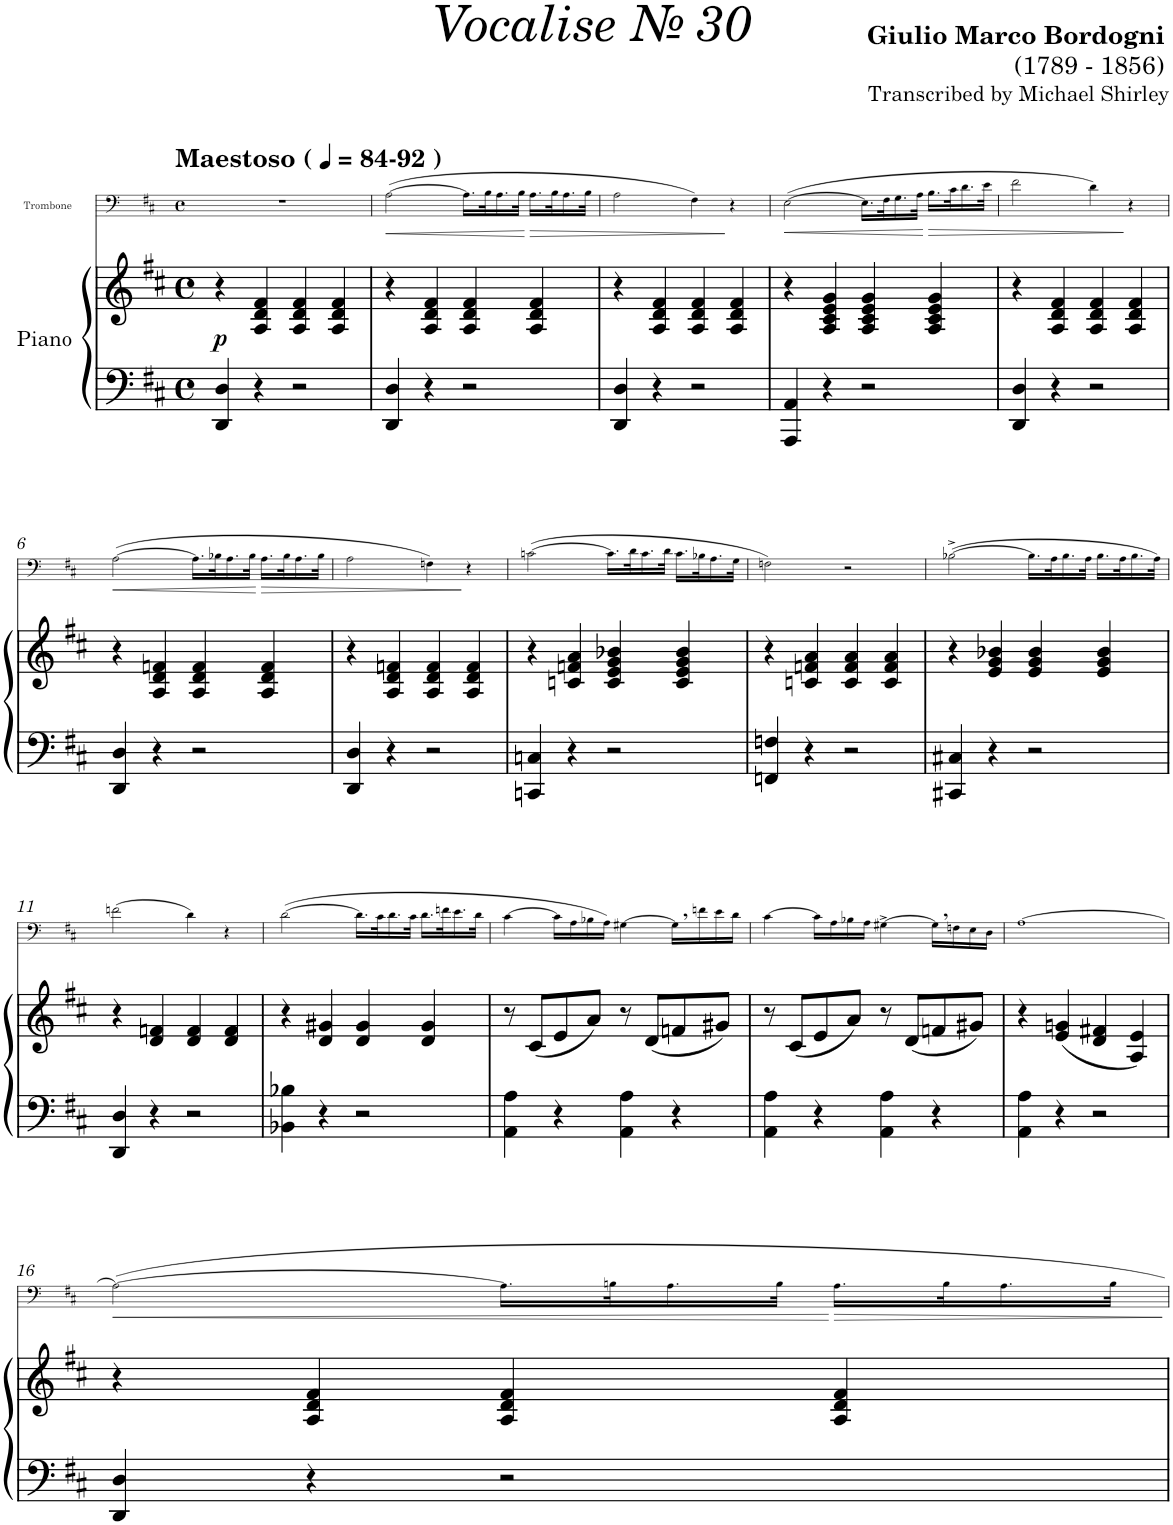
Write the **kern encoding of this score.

**kern	**kern	**dynam	**kern	**dynam
*part2	*part2	*part2	*part1	*part1
*staff3	*staff2	*staff2/3	*staff1	*staff1
*I"Piano	*	*	*I"Trombone	*
*I'Pno	*	*	*I'Trb	*
*	*	*	*stria5	*
*clefF4	*clefG2	*	*clefF4	*
*k[f#c#]	*k[f#c#]	*	*k[f#c#]	*
*M4/4	*M4/4	*	*M4/4	*
*met(c)	*met(c)	*	*met(c)	*
*MM84	*MM84	*	*MM84	*
=1	=1	=1	=1	=1
!	!	!	!LO:TX:a:B:t=Maestoso (	!
!	!	!	!LO:TX:a:B:t=-92 )	!
!	!	!LO:DY:b	!	!
4DD/ 4D/	4r	p	1r	.
4r	4A/ 4d/ 4f#/	.	.	.
2r	4A/ 4d/ 4f#/	.	.	.
.	4A/ 4d/ 4f#/	.	.	.
=2	=2	=2	=2	=2
!	!	!	!	!LO:HP:b
4DD/ 4D/	4r	.	(>[>2A\	<
4r	4A/ 4d/ 4f#/	.	.	.
2r	4A/ 4d/ 4f#/	.	16.A\LL]	.
.	.	.	32B\K	.
.	.	.	16.A\	.
.	.	.	32B\JJk	.
!	!	!	!	!LO:HP:n=1:b
.	4A/ 4d/ 4f#/	.	16.A\LL	[ >
.	.	.	32B\K	.
.	.	.	16.A\	.
.	.	.	32B\JJk	.
=3	=3	=3	=3	=3
4DD/ 4D/	4r	.	2A\	.
4r	4A/ 4d/ 4f#/	.	.	.
2r	4A/ 4d/ 4f#/	.	4F#\)	.
.	4A/ 4d/ 4f#/	.	4r	]
=4	=4	=4	=4	=4
!	!	!	!	!LO:HP:b
4AAA/ 4AA/	4r	.	(>[>2E\	<
4r	4A/ 4c#/ 4e/ 4g/	.	.	.
2r	4A/ 4c#/ 4e/ 4g/	.	16.E\LL]	.
.	.	.	32F#\K	.
.	.	.	16.G\	.
.	.	.	32A\JJk	.
!	!	!	!	!LO:HP:n=1:b
.	4A/ 4c#/ 4e/ 4g/	.	16.B\LL	[ >
.	.	.	32c#\K	.
.	.	.	16.d\	.
.	.	.	32e\JJk	.
=5	=5	=5	=5	=5
4DD/ 4D/	4r	.	2f#\	.
4r	4A/ 4d/ 4f#/	.	.	.
2r	4A/ 4d/ 4f#/	.	4d\)	.
.	4A/ 4d/ 4f#/	.	4r	]
!!LO:LB:g=z
=6	=6	=6	=6	=6
!	!	!	!	!LO:HP:b
4DD/ 4D/	4r	.	(>[>2A\	<
4r	4A/ 4d/ 4fn/	.	.	.
2r	4A/ 4d/ 4f/	.	16.A\LL]	.
.	.	.	32B-X\K	.
.	.	.	16.A\	.
.	.	.	32B-\JJk	.
!	!	!	!	!LO:HP:n=1:b
.	4A/ 4d/ 4f/	.	16.A\LL	[ >
.	.	.	32B-\K	.
.	.	.	16.A\	.
.	.	.	32B-\JJk	.
=7	=7	=7	=7	=7
4DD/ 4D/	4r	.	2A\	.
4r	4A/ 4d/ 4fn/	.	.	.
2r	4A/ 4d/ 4f/	.	4Fn\)	.
.	4A/ 4d/ 4f/	.	4r	]
=8	=8	=8	=8	=8
4CCn/ 4Cn/	4r	.	(>[>2cn\	.
4r	4cn/ 4fn/ 4a/	.	.	.
2r	4c/ 4e/ 4g/ 4b-X/	.	16.c\LL]	.
.	.	.	32d\K	.
.	.	.	16.c\	.
.	.	.	32d\JJk	.
.	4c/ 4e/ 4g/ 4b-/	.	16.c\LL	.
.	.	.	32B-X\K	.
.	.	.	16.A\	.
.	.	.	32G\JJk	.
=9	=9	=9	=9	=9
4FFn/ 4Fn/	4r	.	2Fn\)	.
4r	4cn/ 4fn/ 4a/	.	.	.
2r	4c/ 4f/ 4a/	.	2r	.
.	4c/ 4f/ 4a/	.	.	.
=10	=10	=10	=10	=10
4CC#X/ 4C#X/	4r	.	([>2B-X^\	.
4r	4e/ 4g/ 4b-X/	.	.	.
2r	4e/ 4g/ 4b-/	.	16.B-\LL]	.
.	.	.	32A\K	.
.	.	.	16.B-\	.
.	.	.	32A\JJk	.
.	4e/ 4g/ 4b-/	.	16.B-\LL	.
.	.	.	32A\K	.
.	.	.	16.B-\	.
.	.	.	32A\JJk)	.
!!LO:LB:g=z
=11	=11	=11	=11	=11
4DD/ 4D/	4r	.	(2fn\	.
4r	4d/ 4fn/	.	.	.
2r	4d/ 4f/	.	4d\)	.
.	4d/ 4f/	.	4r	.
=12	=12	=12	=12	=12
4BB-X\ 4B-X\	4r	.	([>2d\	.
4r	4d/ 4g#X/	.	.	.
2r	4d/ 4g#/	.	16.d\LL]	.
.	.	.	32c#\K	.
.	.	.	16.d\	.
.	.	.	32c#\JJk	.
.	4d/ 4g#/	.	16.d\LL	.
.	.	.	32fn\K	.
.	.	.	16.e\	.
.	.	.	32d\JJk	.
=13	=13	=13	=13	=13
4AA\ 4A\	8r	.	[>4c#\	.
.	(8c#/L	.	.	.
4r	8e/	.	16c#\LL]	.
.	.	.	16A\	.
.	8a/J)	.	16B-X\	.
.	.	.	16A\JJ)	.
4AA\ 4A\	8r	.	[>4G#X\	.
.	(8d/L	.	.	.
4r	8fn/	.	16G#,\LL]	.
.	.	.	16fn\	.
.	8g#X/J)	.	16e\	.
.	.	.	16d\JJ	.
=14	=14	=14	=14	=14
4AA\ 4A\	8r	.	[>4c#\	.
.	(8c#/L	.	.	.
4r	8e/	.	16c#\LL]	.
.	.	.	16A\	.
.	8a/J)	.	16B-X\	.
.	.	.	16A\JJ	.
4AA\ 4A\	8r	.	[>4G#X^\	.
.	(8d/L	.	.	.
4r	8fn/	.	16G#,\LL]	.
.	.	.	16Fn\	.
.	8g#X/J)	.	16E\	.
.	.	.	16D\JJ	.
=15	=15	=15	=15	=15
4AA\ 4A\	4r	.	[1A	.
4r	(4e/ 4gn/	.	.	.
2r	4d/ 4f#X/	.	.	.
.	4A/ 4e/)	.	.	.
!!LO:LB:g=z
=16	=16	=16	=16	=16
!	!	!	!	!LO:HP:b
4DD/ 4D/	4r	.	2A\_	<
4r	4A/ 4d/ 4f#/	.	.	.
2r	4A/ 4d/ 4f#/	.	16.A\LL]	.
.	.	.	32Bn\K	.
.	.	.	16.A\	.
.	.	.	32B\JJk	.
!	!	!	!	!LO:HP:n=1:b
.	4A/ 4d/ 4f#/	.	16.A\LL	[ >
.	.	.	32B\K	.
.	.	.	16.A\	.
.	.	.	32B\JJk	.
.	.	.	.	]
=	=	=	=	=
*-	*-	*-	*-	*-
